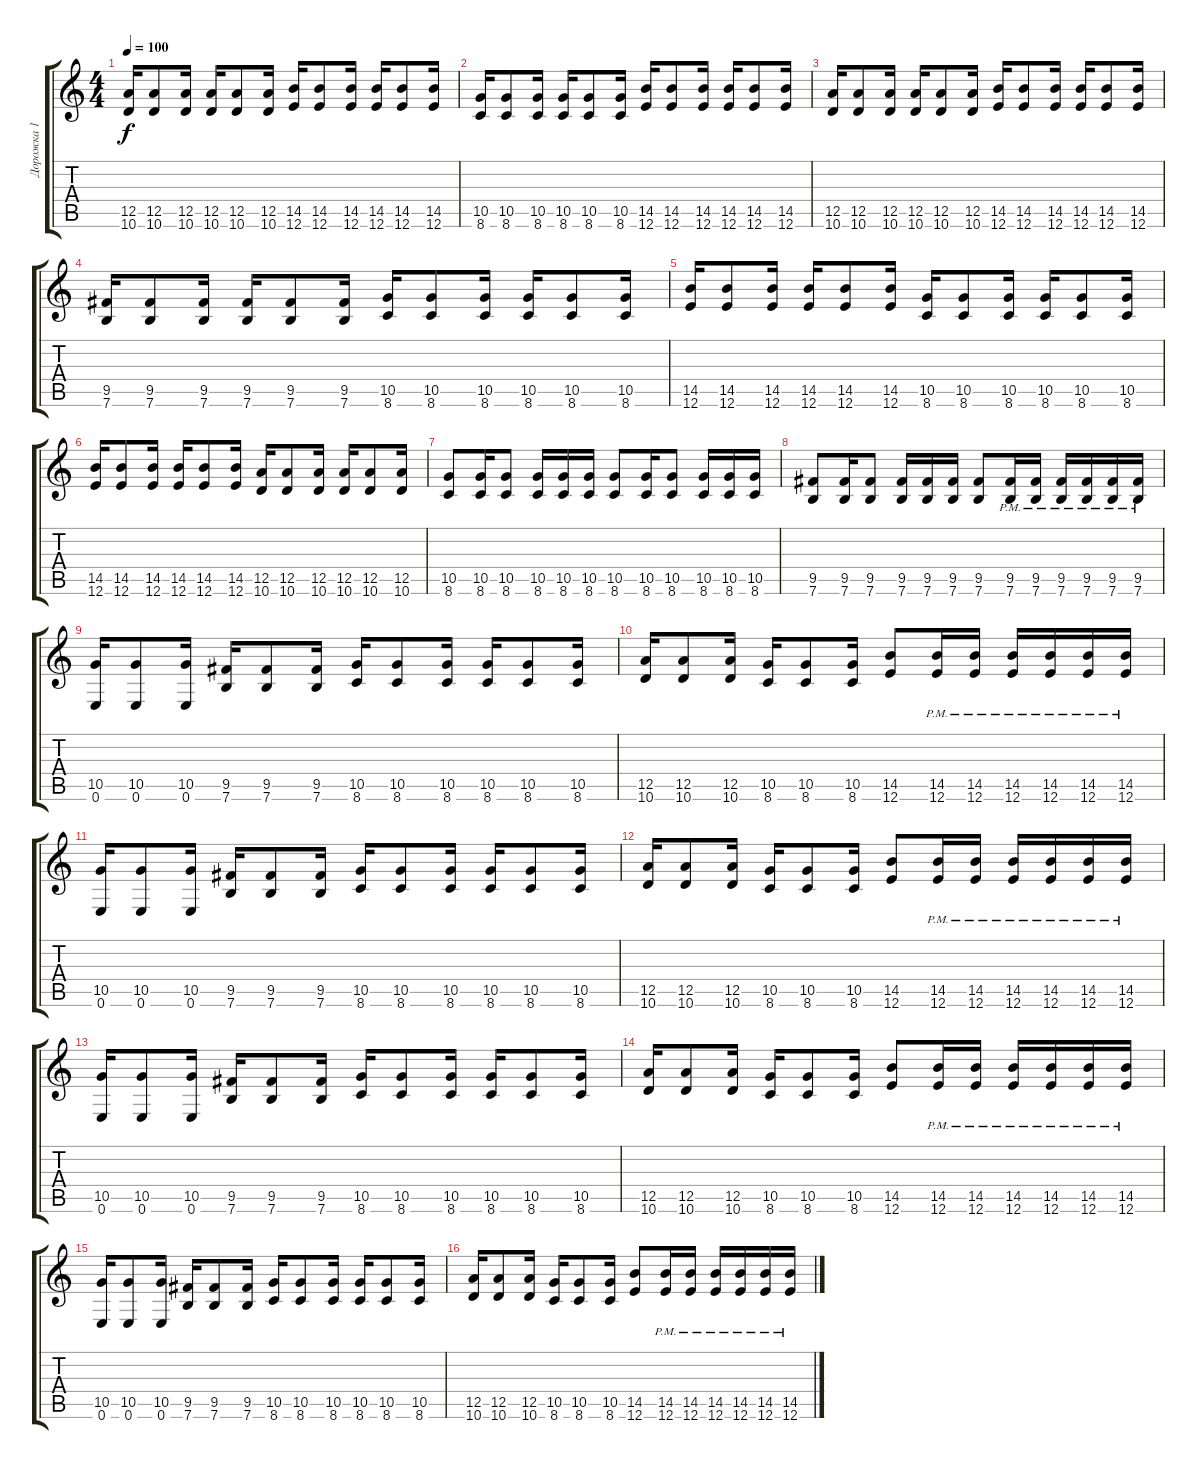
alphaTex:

\track ("Дорожка 1" "Дорожка 1") {instrument overdrivenguitar}
\staff {score tabs}
\tuning (E4 B3 G3 D3 A2 E2) {hide}
\ts (4 4)
\tempo 100
\clef g2
\ks c
(12.5 10.6).16{dy f} (12.5 10.6).8 (12.5 10.6).16 (12.5 10.6).16 (12.5 10.6).8 (12.5 10.6).16 (14.5 12.6).16 (14.5 12.6).8 (14.5 12.6).16 (14.5 12.6).16 (14.5 12.6).8 (14.5 12.6).16 |
(10.5 8.6).16 (10.5 8.6).8 (10.5 8.6).16 (10.5 8.6).16 (10.5 8.6).8 (10.5 8.6).16 (14.5 12.6).16 (14.5 12.6).8 (14.5 12.6).16 (14.5 12.6).16 (14.5 12.6).8 (14.5 12.6).16 |
(12.5 10.6).16 (12.5 10.6).8 (12.5 10.6).16 (12.5 10.6).16 (12.5 10.6).8 (12.5 10.6).16 (14.5 12.6).16 (14.5 12.6).8 (14.5 12.6).16 (14.5 12.6).16 (14.5 12.6).8 (14.5 12.6).16 |
(9.5 7.6).16 (9.5 7.6).8 (9.5 7.6).16 (9.5 7.6).16 (9.5 7.6).8 (9.5 7.6).16 (10.5 8.6).16 (10.5 8.6).8 (10.5 8.6).16 (10.5 8.6).16 (10.5 8.6).8 (10.5 8.6).16 |
(14.5 12.6).16 (14.5 12.6).8 (14.5 12.6).16 (14.5 12.6).16 (14.5 12.6).8 (14.5 12.6).16 (10.5 8.6).16 (10.5 8.6).8 (10.5 8.6).16 (10.5 8.6).16 (10.5 8.6).8 (10.5 8.6).16 |
(14.5 12.6).16 (14.5 12.6).8 (14.5 12.6).16 (14.5 12.6).16 (14.5 12.6).8 (14.5 12.6).16 (12.5 10.6).16 (12.5 10.6).8 (12.5 10.6).16 (12.5 10.6).16 (12.5 10.6).8 (12.5 10.6).16 |
(10.5 8.6).8 (10.5 8.6).16 (10.5 8.6).8 (10.5 8.6).16 (10.5 8.6).16 (10.5 8.6).16 (10.5 8.6).8 (10.5 8.6).16 (10.5 8.6).8 (10.5 8.6).16 (10.5 8.6).16 (10.5 8.6).16 |
(9.5 7.6).8 (9.5 7.6).16 (9.5 7.6).8 (9.5 7.6).16 (9.5 7.6).16 (9.5 7.6).16 (9.5 7.6).8 (9.5{pm} 7.6{pm}).16 (9.5{pm} 7.6{pm}).16 (9.5{pm} 7.6{pm}).16 (9.5{pm} 7.6{pm}).16 (9.5{pm} 7.6{pm}).16 (9.5{pm} 7.6{pm}).16 |
(10.5 0.6).16 (10.5 0.6).8 (10.5 0.6).16 (9.5 7.6).16 (9.5 7.6).8 (9.5 7.6).16 (10.5 8.6).16 (10.5 8.6).8 (10.5 8.6).16 (10.5 8.6).16 (10.5 8.6).8 (10.5 8.6).16 |
(12.5 10.6).16 (12.5 10.6).8 (12.5 10.6).16 (10.5 8.6).16 (10.5 8.6).8 (10.5 8.6).16 (14.5 12.6).8 (14.5{pm} 12.6{pm}).16 (14.5{pm} 12.6{pm}).16 (14.5{pm} 12.6{pm}).16 (14.5{pm} 12.6{pm}).16 (14.5{pm} 12.6{pm}).16 (14.5{pm} 12.6{pm}).16 |
(10.5 0.6).16 (10.5 0.6).8 (10.5 0.6).16 (9.5 7.6).16 (9.5 7.6).8 (9.5 7.6).16 (10.5 8.6).16 (10.5 8.6).8 (10.5 8.6).16 (10.5 8.6).16 (10.5 8.6).8 (10.5 8.6).16 |
(12.5 10.6).16 (12.5 10.6).8 (12.5 10.6).16 (10.5 8.6).16 (10.5 8.6).8 (10.5 8.6).16 (14.5 12.6).8 (14.5{pm} 12.6{pm}).16 (14.5{pm} 12.6{pm}).16 (14.5{pm} 12.6{pm}).16 (14.5{pm} 12.6{pm}).16 (14.5{pm} 12.6{pm}).16 (14.5{pm} 12.6{pm}).16 |
(10.5 0.6).16 (10.5 0.6).8 (10.5 0.6).16 (9.5 7.6).16 (9.5 7.6).8 (9.5 7.6).16 (10.5 8.6).16 (10.5 8.6).8 (10.5 8.6).16 (10.5 8.6).16 (10.5 8.6).8 (10.5 8.6).16 |
(12.5 10.6).16 (12.5 10.6).8 (12.5 10.6).16 (10.5 8.6).16 (10.5 8.6).8 (10.5 8.6).16 (14.5 12.6).8 (14.5{pm} 12.6{pm}).16 (14.5{pm} 12.6{pm}).16 (14.5{pm} 12.6{pm}).16 (14.5{pm} 12.6{pm}).16 (14.5{pm} 12.6{pm}).16 (14.5{pm} 12.6{pm}).16 |
(10.5 0.6).16 (10.5 0.6).8 (10.5 0.6).16 (9.5 7.6).16 (9.5 7.6).8 (9.5 7.6).16 (10.5 8.6).16 (10.5 8.6).8 (10.5 8.6).16 (10.5 8.6).16 (10.5 8.6).8 (10.5 8.6).16 |
(12.5 10.6).16 (12.5 10.6).8 (12.5 10.6).16 (10.5 8.6).16 (10.5 8.6).8 (10.5 8.6).16 (14.5 12.6).8 (14.5{pm} 12.6{pm}).16 (14.5{pm} 12.6{pm}).16 (14.5{pm} 12.6{pm}).16 (14.5{pm} 12.6{pm}).16 (14.5{pm} 12.6{pm}).16 (14.5{pm} 12.6{pm}).16
